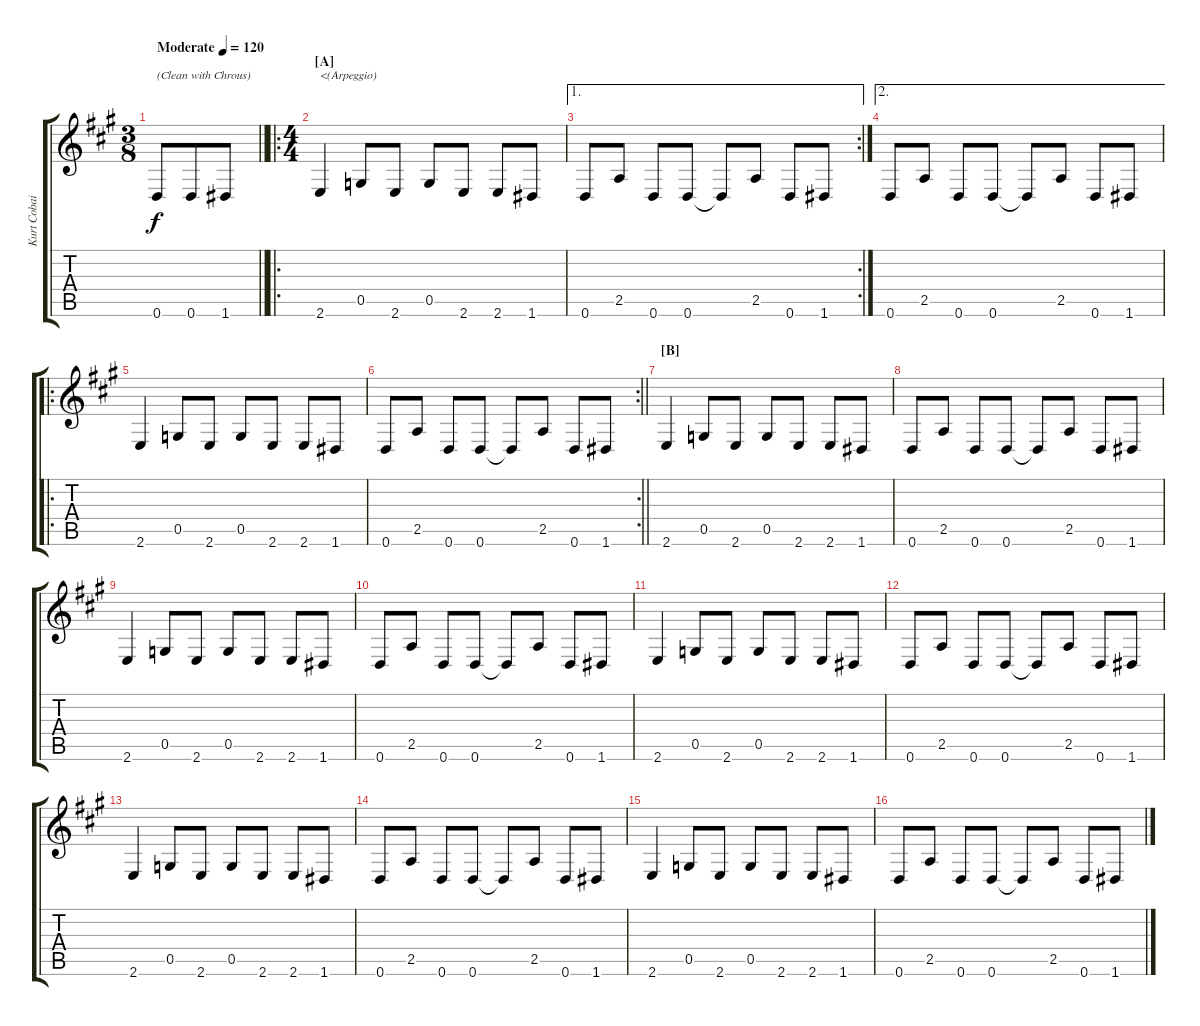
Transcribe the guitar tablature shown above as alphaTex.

\track ("Kurt Cobain" "Kurt Cobai") {instrument electricguitarclean}
\staff {score tabs}
\tuning (D4 A3 F3 C3 G2 D2) {hide}
\ts (3 8)
\tempo (120 "Moderate")
\clef g2
\barLineRight lightlight
\ks f#minor
0.6.8{txt "(Clean with Chrous)" dy f instrument electricguitarclean} 0.6.8 1.6.8 |
\ro
\ts (4 4)
\section ("" "[A]")
2.6.4{txt "<(Arpeggio)"} 0.5.8 2.6.8 0.5.8 2.6.8 2.6.8 1.6.8 |
\ae 1
\rc 2
0.6.8 2.5.8 0.6.8 0.6.8 0.6{t}.8 2.5.8 0.6.8 1.6.8 |
\ae 2
0.6.8 2.5.8 0.6.8 0.6.8 0.6{t}.8 2.5.8 0.6.8 1.6.8 |
\ro
2.6.4 0.5.8 2.6.8 0.5.8 2.6.8 2.6.8 1.6.8 |
\rc 2
\barLineRight lightlight
0.6.8 2.5.8 0.6.8 0.6.8 0.6{t}.8 2.5.8 0.6.8 1.6.8 |
\section ("" "[B]")
2.6.4 0.5.8 2.6.8 0.5.8 2.6.8 2.6.8 1.6.8 |
0.6.8 2.5.8 0.6.8 0.6.8 0.6{t}.8 2.5.8 0.6.8 1.6.8 |
2.6.4 0.5.8 2.6.8 0.5.8 2.6.8 2.6.8 1.6.8 |
0.6.8 2.5.8 0.6.8 0.6.8 0.6{t}.8 2.5.8 0.6.8 1.6.8 |
2.6.4 0.5.8 2.6.8 0.5.8 2.6.8 2.6.8 1.6.8 |
0.6.8 2.5.8 0.6.8 0.6.8 0.6{t}.8 2.5.8 0.6.8 1.6.8 |
2.6.4 0.5.8 2.6.8 0.5.8 2.6.8 2.6.8 1.6.8 |
0.6.8 2.5.8 0.6.8 0.6.8 0.6{t}.8 2.5.8 0.6.8 1.6.8 |
2.6.4 0.5.8 2.6.8 0.5.8 2.6.8 2.6.8 1.6.8 |
0.6.8 2.5.8 0.6.8 0.6.8 0.6{t}.8 2.5.8 0.6.8 1.6.8
